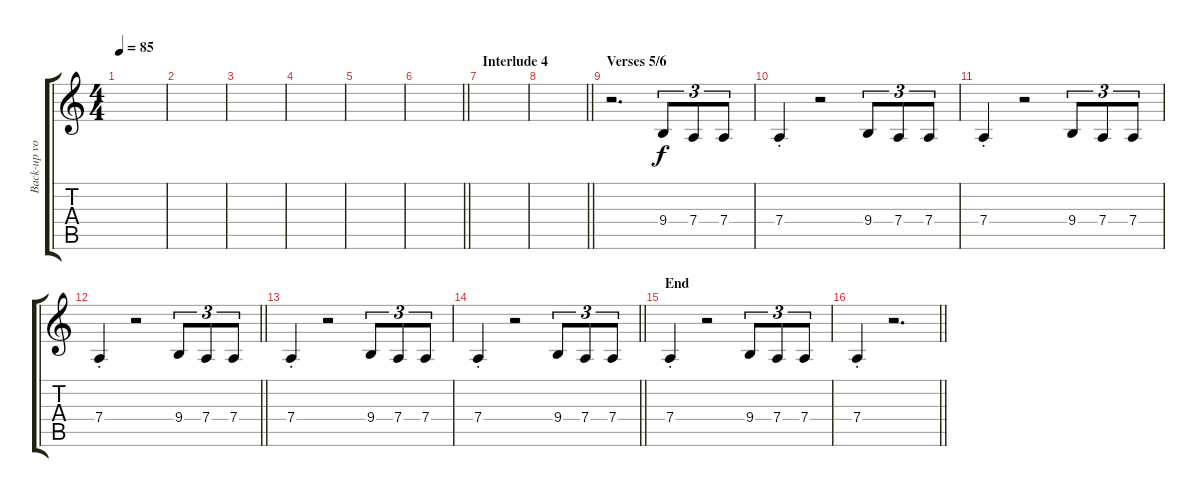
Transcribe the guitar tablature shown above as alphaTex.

\track ("Back-up vocals" "Back-up vo") {instrument baritonesax}
\staff {score tabs}
\tuning (E4 B3 G3 D3 A2 E2) {hide}
\ts (4 4)
\tempo 85
\clef g2
\ks c
|
|
|
|
|
\barLineRight lightlight
|
\section ("" "Interlude 4")
|
\barLineRight lightlight
|
\section ("" "Verses 5/6")
r.2{d} 9.4.8{tu (3 2)} 7.4.8{tu (3 2)} 7.4.8{tu (3 2)} |
7.4{st}.4 r.2 9.4.8{tu (3 2)} 7.4.8{tu (3 2)} 7.4.8{tu (3 2)} |
7.4{st}.4 r.2 9.4.8{tu (3 2)} 7.4.8{tu (3 2)} 7.4.8{tu (3 2)} |
\barLineRight lightlight
7.4{st}.4 r.2 9.4.8{tu (3 2)} 7.4.8{tu (3 2)} 7.4.8{tu (3 2)} |
7.4{st}.4 r.2 9.4.8{tu (3 2)} 7.4.8{tu (3 2)} 7.4.8{tu (3 2)} |
\barLineRight lightlight
7.4{st}.4 r.2 9.4.8{tu (3 2)} 7.4.8{tu (3 2)} 7.4.8{tu (3 2)} |
\section ("" "End")
7.4{st}.4 r.2 9.4.8{tu (3 2)} 7.4.8{tu (3 2)} 7.4.8{tu (3 2)} |
\barLineRight lightlight
7.4{st}.4 r.2{d}
